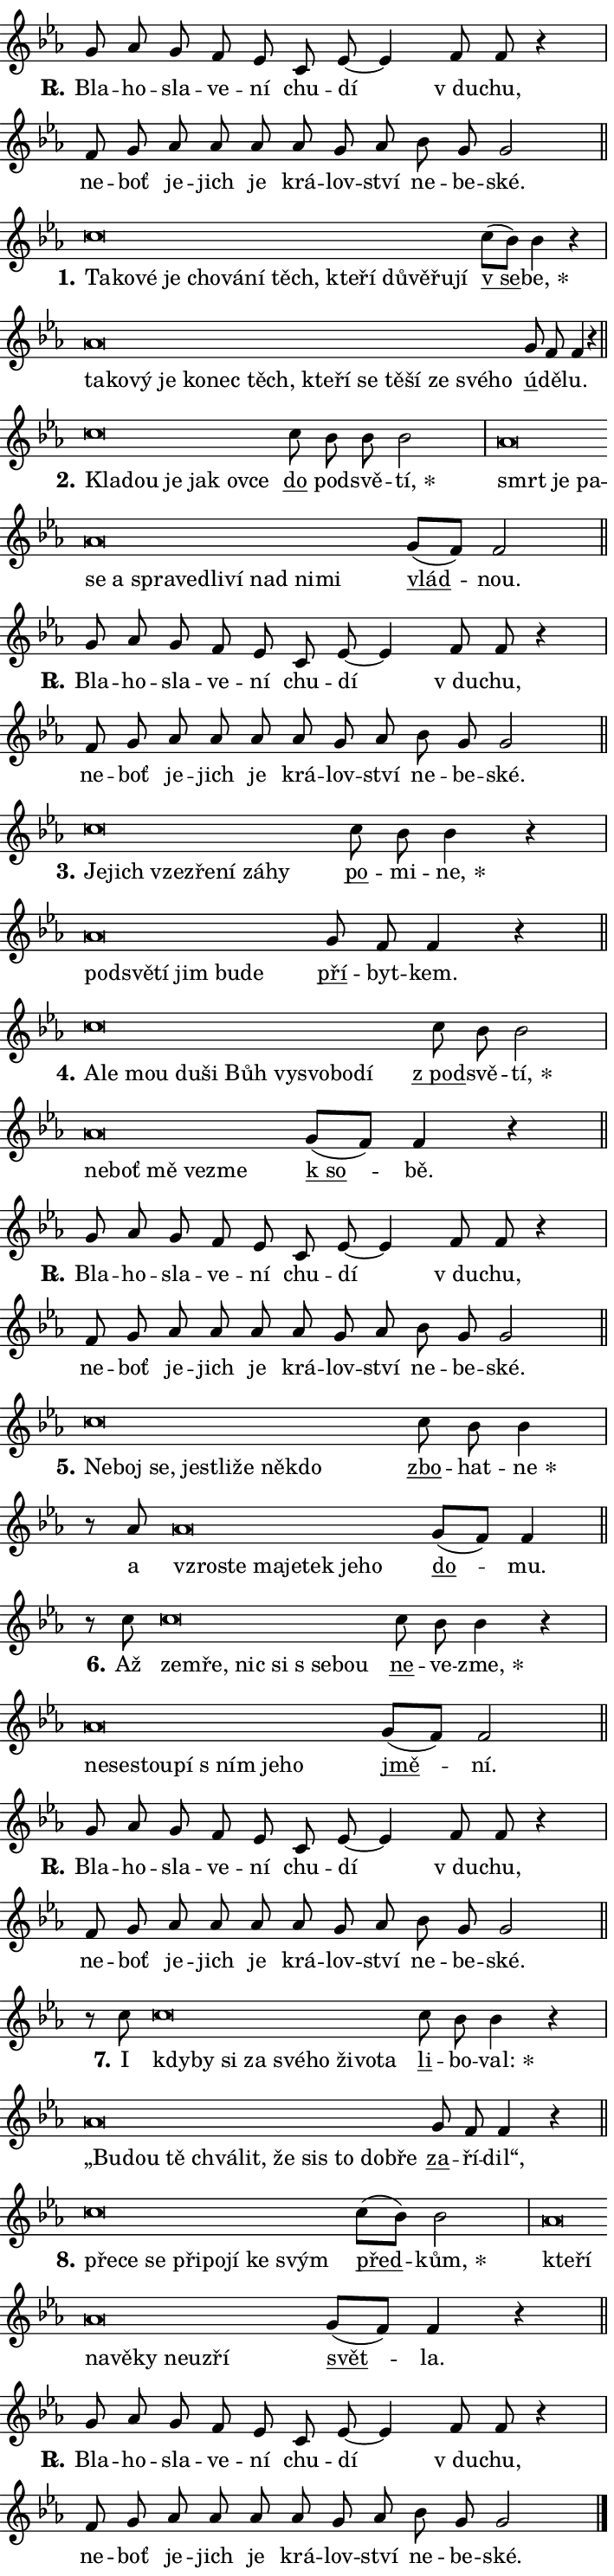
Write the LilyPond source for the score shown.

\version "2.24.0"
\header { tagline = "" }
\paper {
  indent = 0\cm
  top-margin = 0\cm
  right-margin = 0.13\cm % to fit lyric hyphens
  bottom-margin = 0\cm
  left-margin = 0\cm
  paper-width = 12\cm
  page-breaking = #ly:one-page-breaking
  system-system-spacing.basic-distance = #11
  score-system-spacing.basic-distance = #11
  ragged-last = ##f
}


%% Author: Thomas Morley
%% https://lists.gnu.org/archive/html/lilypond-user/2020-05/msg00002.html
#(define (line-position grob)
"Returns position of @var[grob} in current system:
   @code{'start}, if at first time-step
   @code{'end}, if at last time-step
   @code{'middle} otherwise
"
  (let* ((col (ly:item-get-column grob))
         (ln (ly:grob-object col 'left-neighbor))
         (rn (ly:grob-object col 'right-neighbor))
         (col-to-check-left (if (ly:grob? ln) ln col))
         (col-to-check-right (if (ly:grob? rn) rn col))
         (break-dir-left
           (and
             (ly:grob-property col-to-check-left 'non-musical #f)
             (ly:item-break-dir col-to-check-left)))
         (break-dir-right
           (and
             (ly:grob-property col-to-check-right 'non-musical #f)
             (ly:item-break-dir col-to-check-right))))
        (cond ((eqv? 1 break-dir-left) 'start)
              ((eqv? -1 break-dir-right) 'end)
              (else 'middle))))

#(define (tranparent-at-line-position vctor)
  (lambda (grob)
  "Relying on @code{line-position} select the relevant enry from @var{vctor}.
Used to determine transparency,"
    (case (line-position grob)
      ((end) (not (vector-ref vctor 0)))
      ((middle) (not (vector-ref vctor 1)))
      ((start) (not (vector-ref vctor 2))))))

noteHeadBreakVisibility =
#(define-music-function (break-visibility)(vector?)
"Makes @code{NoteHead}s transparent relying on @var{break-visibility}"
#{
  \override NoteHead.transparent =
    #(tranparent-at-line-position break-visibility)
#})

#(define delete-ledgers-for-transparent-note-heads
  (lambda (grob)
    "Reads whether a @code{NoteHead} is transparent.
If so this @code{NoteHead} is removed from @code{'note-heads} from
@var{grob}, which is supposed to be @code{LedgerLineSpanner}.
As a result ledgers are not printed for this @code{NoteHead}"
    (let* ((nhds-array (ly:grob-object grob 'note-heads))
           (nhds-list
             (if (ly:grob-array? nhds-array)
                 (ly:grob-array->list nhds-array)
                 '()))
           ;; Relies on the transparent-property being done before
           ;; Staff.LedgerLineSpanner.after-line-breaking is executed.
           ;; This is fragile ...
           (to-keep
             (remove
               (lambda (nhd)
                 (ly:grob-property nhd 'transparent #f))
               nhds-list)))
      ;; TODO find a better method to iterate over grob-arrays, similiar
      ;; to filter/remove etc for lists
      ;; For now rebuilt from scratch
      (set! (ly:grob-object grob 'note-heads)  '())
      (for-each
        (lambda (nhd)
          (ly:pointer-group-interface::add-grob grob 'note-heads nhd))
        to-keep))))

squashNotes = {
  \override NoteHead.X-extent = #'(-0.2 . 0.2)
  \override NoteHead.Y-extent = #'(-0.75 . 0)
  \override NoteHead.stencil =
    #(lambda (grob)
       (let ((pos (ly:grob-property grob 'staff-position)))
         (begin
           (if (< pos -7) (display "ERROR: Lower brevis then expected\n") (display ""))
           (if (<= pos -6) ly:text-interface::print ly:note-head::print))))
}
unSquashNotes = {
  \revert NoteHead.X-extent
  \revert NoteHead.Y-extent
  \revert NoteHead.stencil
}

hideNotes = \noteHeadBreakVisibility #begin-of-line-visible
unHideNotes = \noteHeadBreakVisibility #all-visible

% work-around for resetting accidentals
% https://lilypond.org/doc/v2.23/Documentation/notation/displaying-rhythms#unmetered-music
cadenzaMeasure = {
  \cadenzaOff
  \partial 1024 s1024
  \cadenzaOn
}

#(define-markup-command (accent layout props text) (markup?)
  "Underline accented syllable"
  (interpret-markup layout props
    #{\markup \override #'(offset . 4.3) \underline { #text }#}))

responsum = \markup \concat {
  "R" \hspace #-1.05 \path #0.1 #'((moveto 0 0.07) (lineto 0.9 0.8)) \hspace #0.05 "."
}

spaceSize = #0.6828661417322834 % exact space size for TeX Gyre Schola

\layout {
  \context {
    \Staff
    \remove "Time_signature_engraver"
    \override LedgerLineSpanner.after-line-breaking = #delete-ledgers-for-transparent-note-heads
  }
  \context {
    \Lyrics {
      \override LyricSpace.minimum-distance = \spaceSize
      \override LyricText.font-name = #"TeX Gyre Schola"
      \override LyricText.font-size = 1
      \override StanzaNumber.font-name = #"TeX Gyre Schola Bold"
      \override StanzaNumber.font-size = 1
    }
  }
  \context {
    \Score 
    \override NoteHead.text =
      #(lambda (grob) 
        (let ((pos (ly:grob-property grob 'staff-position)))
          #{\markup {
            \combine
              \halign #-0.55 \raise #(if (= pos -6) 0 0.5) \override #'(thickness . 2) \draw-line #'(3.2 . 0)
              \musicglyph "noteheads.sM1"
          }#}))
  }
}

% magnetic-lyrics.ily
%
%   written by
%     Jean Abou Samra <jean@abou-samra.fr>
%     Werner Lemberg <wl@gnu.org>
%
%   adapted by
%     Jiri Hon <jiri.hon@gmail.com>
%
% Version 2022-Apr-15

% https://www.mail-archive.com/lilypond-user@gnu.org/msg149350.html

#(define (Left_hyphen_pointer_engraver context)
   "Collect syllable-hyphen-syllable occurrences in lyrics and store
them in properties.  This engraver only looks to the left.  For
example, if the lyrics input is @code{foo -- bar}, it does the
following.

@itemize @bullet
@item
Set the @code{text} property of the @code{LyricHyphen} grob between
@q{foo} and @q{bar} to @code{foo}.

@item
Set the @code{left-hyphen} property of the @code{LyricText} grob with
text @q{foo} to the @code{LyricHyphen} grob between @q{foo} and
@q{bar}.
@end itemize

Use this auxiliary engraver in combination with the
@code{lyric-@/text::@/apply-@/magnetic-@/offset!} hook."
   (let ((hyphen #f)
         (text #f))
     (make-engraver
      (acknowledgers
       ((lyric-syllable-interface engraver grob source-engraver)
        (set! text grob)))
      (end-acknowledgers
       ((lyric-hyphen-interface engraver grob source-engraver)
        ;(when (not (grob::has-interface grob 'lyric-space-interface))
          (set! hyphen grob)));)
      ((stop-translation-timestep engraver)
       (when (and text hyphen)
         (ly:grob-set-object! text 'left-hyphen hyphen))
       (set! text #f)
       (set! hyphen #f)))))

#(define (lyric-text::apply-magnetic-offset! grob)
   "If the space between two syllables is less than the value in
property @code{LyricText@/.details@/.squash-threshold}, move the right
syllable to the left so that it gets concatenated with the left
syllable.

Use this function as a hook for
@code{LyricText@/.after-@/line-@/breaking} if the
@code{Left_@/hyphen_@/pointer_@/engraver} is active."
   (let ((hyphen (ly:grob-object grob 'left-hyphen #f)))
     (when hyphen
       (let ((left-text (ly:spanner-bound hyphen LEFT)))
         (when (grob::has-interface left-text 'lyric-syllable-interface)
           (let* ((common (ly:grob-common-refpoint grob left-text X))
                  (this-x-ext (ly:grob-extent grob common X))
                  (left-x-ext
                   (begin
                     ;; Trigger magnetism for left-text.
                     (ly:grob-property left-text 'after-line-breaking)
                     (ly:grob-extent left-text common X)))
                  ;; `delta` is the gap width between two syllables.
                  (delta (- (interval-start this-x-ext)
                            (interval-end left-x-ext)))
                  (details (ly:grob-property grob 'details))
                  (threshold (assoc-get 'squash-threshold details 0.2)))
             (when (< delta threshold)
               (let* (;; We have to manipulate the input text so that
                      ;; ligatures crossing syllable boundaries are not
                      ;; disabled.  For languages based on the Latin
                      ;; script this is essentially a beautification.
                      ;; However, for non-Western scripts it can be a
                      ;; necessity.
                      (lt (ly:grob-property left-text 'text))
                      (rt (ly:grob-property grob 'text))
                      (is-space (grob::has-interface hyphen 'lyric-space-interface))
                      (space (if is-space " " ""))
                      (extra-delta (if is-space spaceSize 0))
                      ;; Append new syllable.
                      (ltrt-space (if (and (string? lt) (string? rt))
                                (string-append lt space rt)
                                (make-concat-markup (list lt space rt))))
                      ;; Right-align `ltrt` to the right side.
                      (ltrt-space-markup (grob-interpret-markup
                               grob
                               (make-translate-markup
                                (cons (interval-length this-x-ext) 0)
                                (make-right-align-markup ltrt-space)))))
                 (begin
                   ;; Don't print `left-text`.
                   (ly:grob-set-property! left-text 'stencil #f)
                   ;; Set text and stencil (which holds all collected
                   ;; syllables so far) and shift it to the left.
                   (ly:grob-set-property! grob 'text ltrt-space)
                   (ly:grob-set-property! grob 'stencil ltrt-space-markup)
                   (ly:grob-translate-axis! grob (- (- delta extra-delta)) X))))))))))


#(define (lyric-hyphen::displace-bounds-first grob)
   ;; Make very sure this callback isn't triggered too early.
   (let ((left (ly:spanner-bound grob LEFT))
         (right (ly:spanner-bound grob RIGHT)))
     (ly:grob-property left 'after-line-breaking)
     (ly:grob-property right 'after-line-breaking)
     (ly:lyric-hyphen::print grob)))

squashThreshold = #0.4

\layout {
  \context {
    \Lyrics
    \consists #Left_hyphen_pointer_engraver
    \override LyricText.after-line-breaking =
      #lyric-text::apply-magnetic-offset!
    \override LyricHyphen.stencil = #lyric-hyphen::displace-bounds-first
    \override LyricText.details.squash-threshold = \squashThreshold
    \override LyricHyphen.minimum-distance = 0
    \override LyricHyphen.minimum-length = \squashThreshold
  }
}

squashText = \override LyricText.details.squash-threshold = 9999
unSquashText = \override LyricText.details.squash-threshold = \squashThreshold

leftText = \override LyricText.self-alignment-X = #LEFT
unLeftText = \revert LyricText.self-alignment-X

starOffset = #(lambda (grob) 
                (let ((x_offset (ly:self-alignment-interface::aligned-on-x-parent grob)))
                  (if (= x_offset 0) 0 (+ x_offset 1.2))))

star = #(define-music-function (syllable)(string?)
"Append star separator at the end of a syllable"
#{
  \once \override LyricText.X-offset = #starOffset
  \lyricmode { \markup {
    #syllable
    \override #'((font-name . "TeX Gyre Schola Bold")) \hspace #0.2 \lower #0.65 \larger "*"
  } }
#})

starAccent = #(define-music-function (syllable)(string?)
"Append star separator at the end of a syllable and make accent"
#{
  \once \override LyricText.X-offset = #starOffset
  \lyricmode { \markup {
    \accent #syllable
    \override #'((font-name . "TeX Gyre Schola Bold")) \hspace #0.2 \lower #0.65 \larger "*"
  } }
#})

breath = #(define-music-function (syllable)(string?)
"Append breathing indicator at the end of a syllable"
#{
  \lyricmode { \markup { #syllable "+" } }
#})

optionalBreath = #(define-music-function (syllable)(string?)
"Append optional breathing indicator at the end of a syllable"
#{
  \lyricmode { \markup { #syllable "(+)" } }
#})


\score {
    <<
        \new Voice = "melody" { \cadenzaOn \key es \major \relative { g'8 as g f es \bar "" c es~ es4 \bar "" f8 f r4 \cadenzaMeasure \bar "|" f8 g \bar "" as as as \bar "" as g as \bar "" bes g g2 \cadenzaMeasure \bar "||" \break } }
        \new Lyrics \lyricsto "melody" { \lyricmode { \set stanza = \responsum
Bla -- ho -- sla -- ve -- ní chu -- dí "v du" -- chu, ne -- boť je -- jich je krá -- lov -- ství ne -- be -- ské. } }
    >>
    \layout {}
}

\score {
    <<
        \new Voice = "melody" { \cadenzaOn \key es \major \relative { \squashNotes c''\breve*1/16 \hideNotes \breve*1/16 \bar "" \breve*1/16 \bar "" \breve*1/16 \bar "" \breve*1/16 \bar "" \breve*1/16 \bar "" \breve*1/16 \bar "" \breve*1/16 \bar "" \breve*1/16 \bar "" \breve*1/16 \bar "" \breve*1/16 \bar "" \breve*1/16 \bar "" \breve*1/16 \breve*1/16 \bar "" \unHideNotes \unSquashNotes \bar "" c8[( bes)] bes4 r \cadenzaMeasure \bar "|" \squashNotes as\breve*1/16 \hideNotes \breve*1/16 \bar "" \breve*1/16 \bar "" \breve*1/16 \bar "" \breve*1/16 \bar "" \breve*1/16 \bar "" \breve*1/16 \bar "" \breve*1/16 \bar "" \breve*1/16 \bar "" \breve*1/16 \bar "" \breve*1/16 \bar "" \breve*1/16 \bar "" \breve*1/16 \bar "" \breve*1/16 \breve*1/16 \bar "" \unHideNotes \unSquashNotes \bar "" g8 f f4 r \cadenzaMeasure \bar "||" \break } }
        \new Lyrics \lyricsto "melody" { \lyricmode { \set stanza = "1."
\leftText Ta -- \squashText ko -- vé je cho -- vá -- ní těch, kte -- ří dů -- vě -- řu -- jí \unLeftText \unSquashText \markup \accent "v se" -- \star be, \leftText ta -- \squashText ko -- vý je ko -- nec těch, kte -- ří se tě -- ší ze své -- ho \unLeftText \unSquashText \markup \accent ú -- dě -- lu. } }
    >>
    \layout {}
}

\score {
    <<
        \new Voice = "melody" { \cadenzaOn \key es \major \relative { \squashNotes c''\breve*1/16 \hideNotes \breve*1/16 \bar "" \breve*1/16 \bar "" \breve*1/16 \bar "" \breve*1/16 \breve*1/16 \bar "" \unHideNotes \unSquashNotes \bar "" c8 bes bes bes2 \cadenzaMeasure \bar "|" \squashNotes as\breve*1/16 \hideNotes \breve*1/16 \bar "" \breve*1/16 \bar "" \breve*1/16 \bar "" \breve*1/16 \bar "" \breve*1/16 \bar "" \breve*1/16 \bar "" \breve*1/16 \bar "" \breve*1/16 \bar "" \breve*1/16 \bar "" \breve*1/16 \breve*1/16 \bar "" \unHideNotes \unSquashNotes \bar "" g8[( f)] f2 \cadenzaMeasure \bar "||" \break } }
        \new Lyrics \lyricsto "melody" { \lyricmode { \set stanza = "2."
\leftText Kla -- \squashText dou je jak ov -- ce \unLeftText \unSquashText \markup \accent do pod -- svě -- \star tí, \leftText smrt \squashText je pa -- se a spra -- ve -- dli -- ví nad ni -- mi \unLeftText \unSquashText \markup \accent vlád -- nou. } }
    >>
    \layout {}
}

\score {
    <<
        \new Voice = "melody" { \cadenzaOn \key es \major \relative { g'8 as g f es \bar "" c es~ es4 \bar "" f8 f r4 \cadenzaMeasure \bar "|" f8 g \bar "" as as as \bar "" as g as \bar "" bes g g2 \cadenzaMeasure \bar "||" \break } }
        \new Lyrics \lyricsto "melody" { \lyricmode { \set stanza = \responsum
Bla -- ho -- sla -- ve -- ní chu -- dí "v du" -- chu, ne -- boť je -- jich je krá -- lov -- ství ne -- be -- ské. } }
    >>
    \layout {}
}

\score {
    <<
        \new Voice = "melody" { \cadenzaOn \key es \major \relative { \squashNotes c''\breve*1/16 \hideNotes \breve*1/16 \bar "" \breve*1/16 \bar "" \breve*1/16 \bar "" \breve*1/16 \bar "" \breve*1/16 \breve*1/16 \bar "" \unHideNotes \unSquashNotes \bar "" c8 bes bes4 r \cadenzaMeasure \bar "|" \squashNotes as\breve*1/16 \hideNotes \breve*1/16 \bar "" \breve*1/16 \bar "" \breve*1/16 \bar "" \breve*1/16 \breve*1/16 \bar "" \unHideNotes \unSquashNotes \bar "" g8 f f4 r \cadenzaMeasure \bar "||" \break } }
        \new Lyrics \lyricsto "melody" { \lyricmode { \set stanza = "3."
\leftText Je -- \squashText jich vze -- zře -- ní zá -- hy \unLeftText \unSquashText \markup \accent po -- mi -- \star ne, \leftText pod -- \squashText svě -- tí jim bu -- de \unLeftText \unSquashText \markup \accent pří -- byt -- kem. } }
    >>
    \layout {}
}

\score {
    <<
        \new Voice = "melody" { \cadenzaOn \key es \major \relative { \squashNotes c''\breve*1/16 \hideNotes \breve*1/16 \bar "" \breve*1/16 \bar "" \breve*1/16 \bar "" \breve*1/16 \bar "" \breve*1/16 \bar "" \breve*1/16 \bar "" \breve*1/16 \bar "" \breve*1/16 \breve*1/16 \bar "" \unHideNotes \unSquashNotes \bar "" c8 bes bes2 \cadenzaMeasure \bar "|" \squashNotes as\breve*1/16 \hideNotes \breve*1/16 \bar "" \breve*1/16 \bar "" \breve*1/16 \breve*1/16 \bar "" \unHideNotes \unSquashNotes \bar "" g8[( f)] f4 r \cadenzaMeasure \bar "||" \break } }
        \new Lyrics \lyricsto "melody" { \lyricmode { \set stanza = "4."
\leftText A -- \squashText le mou du -- ši Bůh vy -- svo -- bo -- dí \unLeftText \unSquashText \markup \accent "z pod" -- svě -- \star tí, \leftText ne -- \squashText boť mě ve -- zme \unLeftText \unSquashText \markup \accent "k so" -- bě. } }
    >>
    \layout {}
}

\score {
    <<
        \new Voice = "melody" { \cadenzaOn \key es \major \relative { g'8 as g f es \bar "" c es~ es4 \bar "" f8 f r4 \cadenzaMeasure \bar "|" f8 g \bar "" as as as \bar "" as g as \bar "" bes g g2 \cadenzaMeasure \bar "||" \break } }
        \new Lyrics \lyricsto "melody" { \lyricmode { \set stanza = \responsum
Bla -- ho -- sla -- ve -- ní chu -- dí "v du" -- chu, ne -- boť je -- jich je krá -- lov -- ství ne -- be -- ské. } }
    >>
    \layout {}
}

\score {
    <<
        \new Voice = "melody" { \cadenzaOn \key es \major \relative { \squashNotes c''\breve*1/16 \hideNotes \breve*1/16 \bar "" \breve*1/16 \bar "" \breve*1/16 \bar "" \breve*1/16 \bar "" \breve*1/16 \bar "" \breve*1/16 \breve*1/16 \bar "" \unHideNotes \unSquashNotes \bar "" c8 bes bes4 \cadenzaMeasure \bar "|" r8 as8 \squashNotes as\breve*1/16 \hideNotes \breve*1/16 \bar "" \breve*1/16 \bar "" \breve*1/16 \bar "" \breve*1/16 \bar "" \breve*1/16 \breve*1/16 \bar "" \unHideNotes \unSquashNotes \bar "" g8[( f)] f4 \cadenzaMeasure \bar "||" \break } }
        \new Lyrics \lyricsto "melody" { \lyricmode { \set stanza = "5."
\leftText Ne -- \squashText boj se, je -- stli -- že ně -- kdo \unLeftText \unSquashText \markup \accent zbo -- hat -- \star ne a \leftText vzro -- \squashText ste ma -- je -- tek je -- ho \unLeftText \unSquashText \markup \accent do -- mu. } }
    >>
    \layout {}
}

\score {
    <<
        \new Voice = "melody" { \cadenzaOn \key es \major \relative { r8 c''8 \squashNotes c\breve*1/16 \hideNotes \breve*1/16 \bar "" \breve*1/16 \bar "" \breve*1/16 \bar "" \breve*1/16 \breve*1/16 \bar "" \unHideNotes \unSquashNotes \bar "" c8 bes bes4 r \cadenzaMeasure \bar "|" \squashNotes as\breve*1/16 \hideNotes \breve*1/16 \bar "" \breve*1/16 \bar "" \breve*1/16 \bar "" \breve*1/16 \bar "" \breve*1/16 \breve*1/16 \bar "" \unHideNotes \unSquashNotes \bar "" g8[( f)] f2 \cadenzaMeasure \bar "||" \break } }
        \new Lyrics \lyricsto "melody" { \lyricmode { \set stanza = "6."
Až \leftText ze -- \squashText mře, nic si "s se" -- bou \unLeftText \unSquashText \markup \accent ne -- ve -- \star zme, \leftText ne -- \squashText se -- stou -- pí "s ním" je -- ho \unLeftText \unSquashText \markup \accent jmě -- ní. } }
    >>
    \layout {}
}

\score {
    <<
        \new Voice = "melody" { \cadenzaOn \key es \major \relative { g'8 as g f es \bar "" c es~ es4 \bar "" f8 f r4 \cadenzaMeasure \bar "|" f8 g \bar "" as as as \bar "" as g as \bar "" bes g g2 \cadenzaMeasure \bar "||" \break } }
        \new Lyrics \lyricsto "melody" { \lyricmode { \set stanza = \responsum
Bla -- ho -- sla -- ve -- ní chu -- dí "v du" -- chu, ne -- boť je -- jich je krá -- lov -- ství ne -- be -- ské. } }
    >>
    \layout {}
}

\score {
    <<
        \new Voice = "melody" { \cadenzaOn \key es \major \relative { r8 c''8 \squashNotes c\breve*1/16 \hideNotes \breve*1/16 \bar "" \breve*1/16 \bar "" \breve*1/16 \bar "" \breve*1/16 \bar "" \breve*1/16 \bar "" \breve*1/16 \bar "" \breve*1/16 \breve*1/16 \bar "" \unHideNotes \unSquashNotes \bar "" c8 bes bes4 r \cadenzaMeasure \bar "|" \squashNotes as\breve*1/16 \hideNotes \breve*1/16 \bar "" \breve*1/16 \bar "" \breve*1/16 \bar "" \breve*1/16 \bar "" \breve*1/16 \bar "" \breve*1/16 \bar "" \breve*1/16 \bar "" \breve*1/16 \breve*1/16 \bar "" \unHideNotes \unSquashNotes \bar "" g8 f f4 r \cadenzaMeasure \bar "||" \break } }
        \new Lyrics \lyricsto "melody" { \lyricmode { \set stanza = "7."
I \leftText kdy -- \squashText by si za své -- ho ži -- vo -- ta \unLeftText \unSquashText \markup \accent li -- bo -- \star val: \leftText „Bu -- \squashText dou tě chvá -- lit, že sis to dob -- ře \unLeftText \unSquashText \markup \accent za -- ří -- dil“, } }
    >>
    \layout {}
}

\score {
    <<
        \new Voice = "melody" { \cadenzaOn \key es \major \relative { \squashNotes c''\breve*1/16 \hideNotes \breve*1/16 \bar "" \breve*1/16 \bar "" \breve*1/16 \bar "" \breve*1/16 \bar "" \breve*1/16 \bar "" \breve*1/16 \breve*1/16 \bar "" \unHideNotes \unSquashNotes \bar "" c8[( bes)] bes2 \cadenzaMeasure \bar "|" \squashNotes as\breve*1/16 \hideNotes \breve*1/16 \bar "" \breve*1/16 \bar "" \breve*1/16 \bar "" \breve*1/16 \bar "" \breve*1/16 \bar "" \breve*1/16 \breve*1/16 \bar "" \unHideNotes \unSquashNotes \bar "" g8[( f)] f4 r \cadenzaMeasure \bar "||" \break } }
        \new Lyrics \lyricsto "melody" { \lyricmode { \set stanza = "8."
\leftText pře -- \squashText ce se při -- po -- jí ke svým \unLeftText \unSquashText \markup \accent před -- \star kům, \leftText kte -- \squashText ří na -- vě -- ky ne -- u -- zří \unLeftText \unSquashText \markup \accent svět -- la. } }
    >>
    \layout {}
}

\score {
    <<
        \new Voice = "melody" { \cadenzaOn \key es \major \relative { g'8 as g f es \bar "" c es~ es4 \bar "" f8 f r4 \cadenzaMeasure \bar "|" f8 g \bar "" as as as \bar "" as g as \bar "" bes g g2 \cadenzaMeasure \bar "||" \break } \bar "|." }
        \new Lyrics \lyricsto "melody" { \lyricmode { \set stanza = \responsum
Bla -- ho -- sla -- ve -- ní chu -- dí "v du" -- chu, ne -- boť je -- jich je krá -- lov -- ství ne -- be -- ské. } }
    >>
    \layout {}
}
